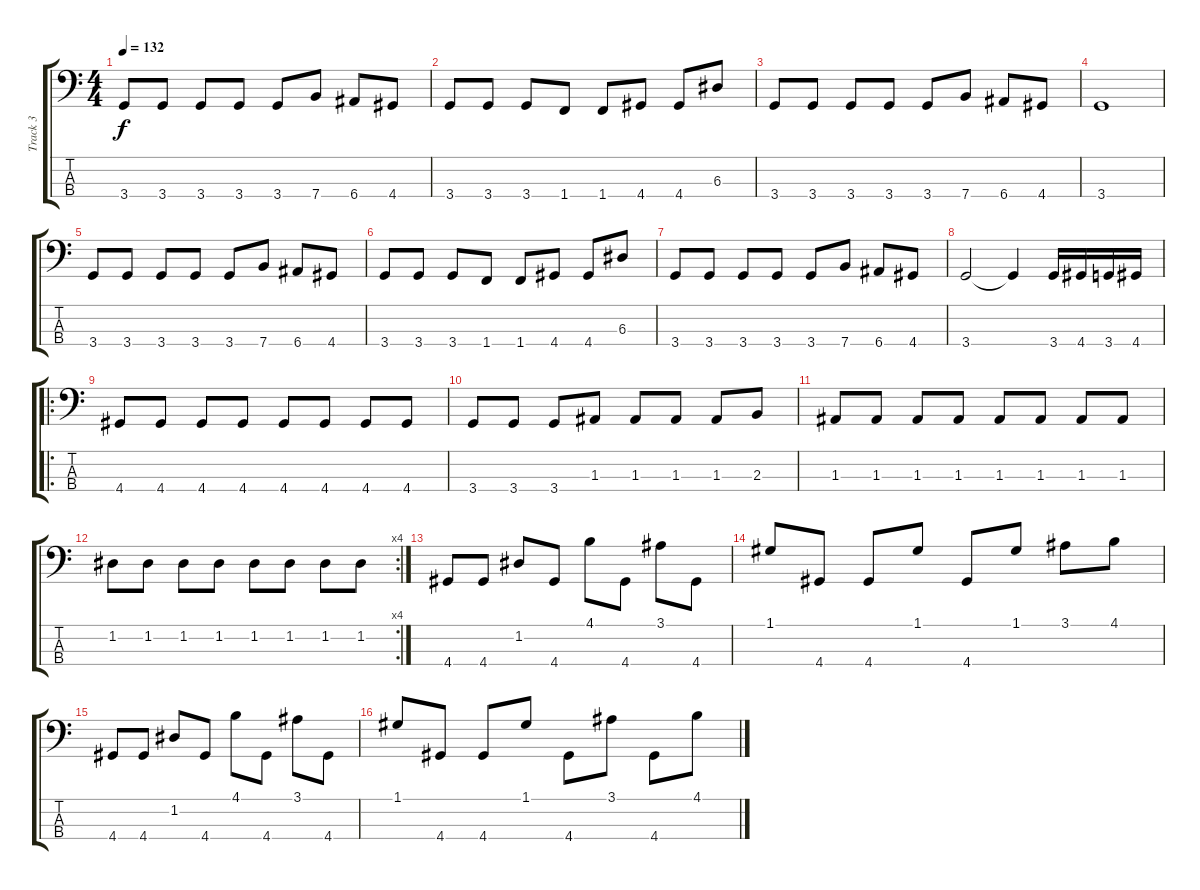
\track ("Track 3" "Track 3") {instrument electricbassfinger}
\staff {score tabs}
\tuning (G2 D2 A1 E1) {hide}
\ts (4 4)
\tempo 132
\clef f4
\ks c
3.4.8{dy f} 3.4.8 3.4.8 3.4.8 3.4.8 7.4.8 6.4.8 4.4.8 |
3.4.8 3.4.8 3.4.8 1.4.8 1.4.8 4.4.8 4.4.8 6.3.8 |
3.4.8 3.4.8 3.4.8 3.4.8 3.4.8 7.4.8 6.4.8 4.4.8 |
3.4.1 |
3.4.8 3.4.8 3.4.8 3.4.8 3.4.8 7.4.8 6.4.8 4.4.8 |
3.4.8 3.4.8 3.4.8 1.4.8 1.4.8 4.4.8 4.4.8 6.3.8 |
3.4.8 3.4.8 3.4.8 3.4.8 3.4.8 7.4.8 6.4.8 4.4.8 |
3.4.2 3.4{t}.4 3.4.16 4.4.16 3.4.16 4.4.16 |
\ro
4.4.8 4.4.8 4.4.8 4.4.8 4.4.8 4.4.8 4.4.8 4.4.8 |
3.4.8 3.4.8 3.4.8 1.3.8 1.3.8 1.3.8 1.3.8 2.3.8 |
1.3.8 1.3.8 1.3.8 1.3.8 1.3.8 1.3.8 1.3.8 1.3.8 |
\rc 4
1.2.8 1.2.8 1.2.8 1.2.8 1.2.8 1.2.8 1.2.8 1.2.8 |
4.4.8 4.4.8 1.2.8 4.4.8 4.1.8 4.4.8 3.1.8 4.4.8 |
1.1.8 4.4.8 4.4.8 1.1.8 4.4.8 1.1.8 3.1.8 4.1.8 |
4.4.8 4.4.8 1.2.8 4.4.8 4.1.8 4.4.8 3.1.8 4.4.8 |
1.1.8 4.4.8 4.4.8 1.1.8 4.4.8 3.1.8 4.4.8 4.1.8
